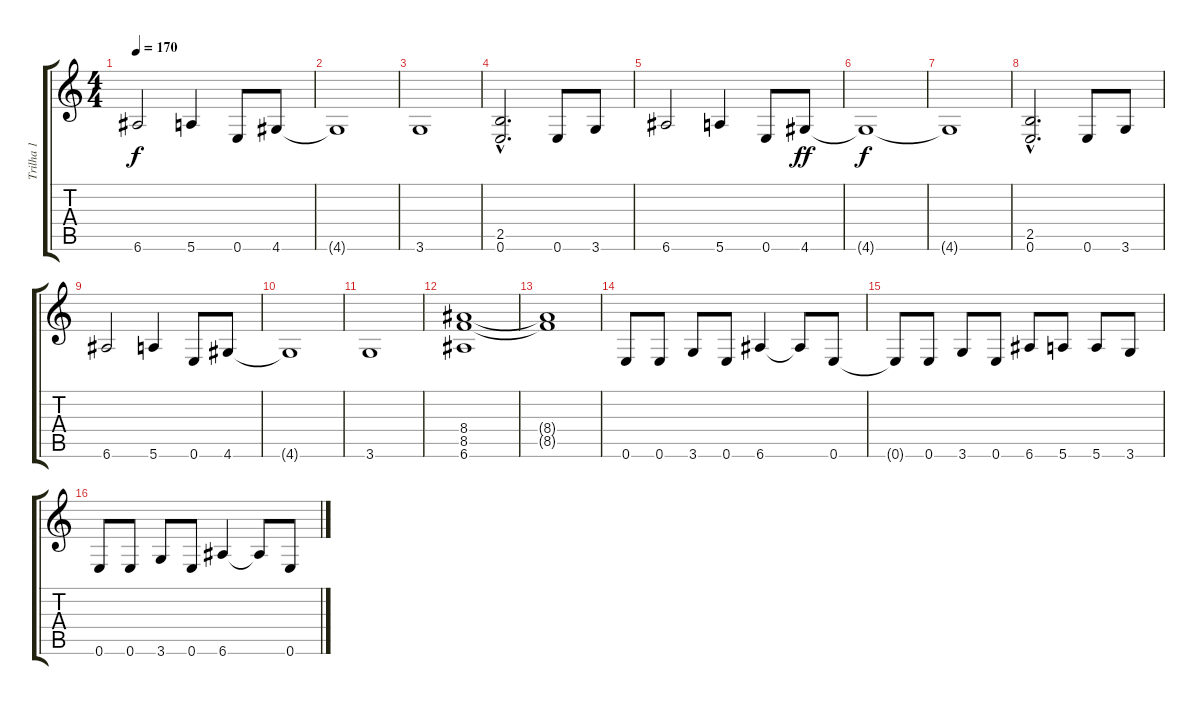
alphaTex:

\track ("Trilha 1" "Trilha 1") {instrument distortionguitar}
\staff {score tabs}
\tuning (E4 B3 G3 D3 A2 E2) {hide}
\ts (4 4)
\tempo 170
\clef g2
\ks c
6.6.2{dy f} 5.6.4 0.6.8 4.6.8 |
4.6{t}.1 |
3.6.1 |
(2.5{hac} 0.6{hac}).2{d} 0.6.8 3.6.8 |
6.6.2 5.6.4 0.6.8 4.6.8{dy ff} |
4.6{t}.1{dy f} |
4.6{t}.1 |
(2.5{hac} 0.6{hac}).2{d} 0.6.8 3.6.8 |
6.6.2 5.6.4 0.6.8 4.6.8 |
4.6{t}.1 |
3.6.1 |
(8.4 8.5 6.6).1 |
(8.4{t} 8.5{t}).1 |
0.6.8 0.6.8 3.6.8 0.6.8 6.6.4 6.6{t}.8 0.6.8 |
0.6{t}.8 0.6.8 3.6.8 0.6.8 6.6.8 5.6.8 5.6.8 3.6.8 |
0.6.8 0.6.8 3.6.8 0.6.8 6.6.4 6.6{t}.8 0.6.8
